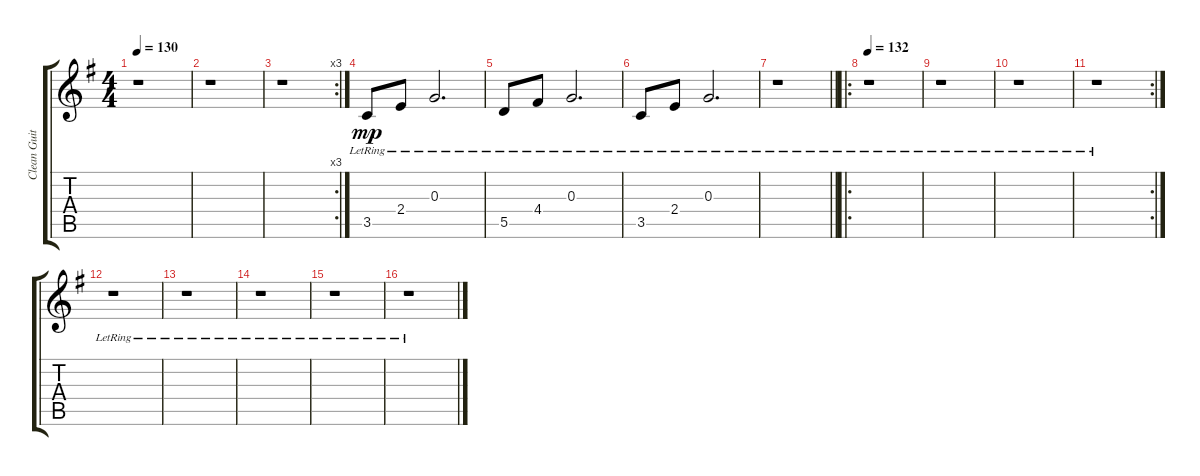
\track ("Clean Guitar" "Clean Guit") {instrument electricguitarclean}
\staff {score tabs}
\tuning (E4 B3 G3 D3 A2 E2) {hide}
\ts (4 4)
\tempo 130
\clef g2
\ks g
r.1{dy fff} |
r.1 |
\rc 3
r.1 |
3.5{lr}.8{dy mp} 2.4{lr}.8 0.3{lr}.2{d} |
5.5{lr}.8 4.4{lr}.8 0.3{lr}.2{d} |
3.5{lr}.8 2.4{lr}.8 0.3{lr}.2{d} |
\barLineRight lightlight
r.1 |
\ro
\tempo 132
r.1 |
r.1 |
r.1 |
\rc 2
r.1 |
r.1 |
r.1 |
r.1 |
r.1 |
r.1
